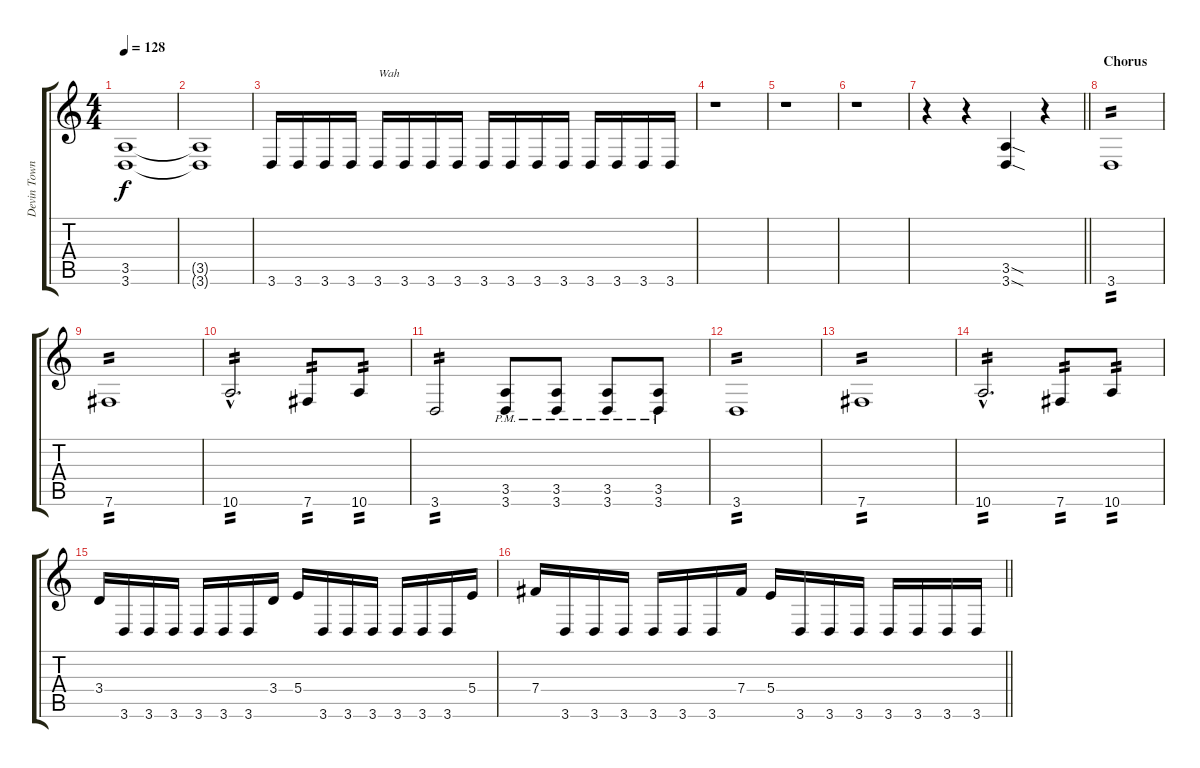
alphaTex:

\track ("Devin Townsend" "Devin Town") {instrument distortionguitar}
\staff {score tabs}
\tuning (Eb4 B3 Gb3 B2 Gb2 B1) {hide}
\ts (4 4)
\tempo 128
\clef g2
\ks c
(3.5{t} 3.6{t}).1{dy f} |
(3.5{t} 3.6{t}).1 |
3.6.16 3.6.16 3.6.16 3.6.16 3.6.16{txt "Wah"} 3.6.16 3.6.16 3.6.16 3.6.16 3.6.16 3.6.16 3.6.16 3.6.16 3.6.16 3.6.16 3.6.16 |
r.1 |
r.1 |
r.1 |
\barLineRight lightlight
r.4 r.4 (3.5{sod} 3.6{sod}).4 r.4 |
\section ("" "Chorus")
3.6.1{tp 2} |
7.6.1{tp 2} |
10.6{hac}.2{d tp 2} 7.6.8{tp 2} 10.6.8{tp 2} |
3.6.2{tp 2} (3.5{pm} 3.6{pm}).8 (3.5{pm} 3.6{pm}).8 (3.5{pm} 3.6{pm}).8 (3.5{pm} 3.6{pm}).8 |
3.6.1{tp 2} |
7.6.1{tp 2} |
10.6{hac}.2{d tp 2} 7.6.8{tp 2} 10.6.8{tp 2} |
3.4.16 3.6.16 3.6.16 3.6.16 3.6.16 3.6.16 3.6.16 3.4.16 5.4.16 3.6.16 3.6.16 3.6.16 3.6.16 3.6.16 3.6.16 5.4.16 |
\barLineRight lightlight
7.4.16 3.6.16 3.6.16 3.6.16 3.6.16 3.6.16 3.6.16 7.4.16 5.4.16 3.6.16 3.6.16 3.6.16 3.6.16 3.6.16 3.6.16 3.6.16
